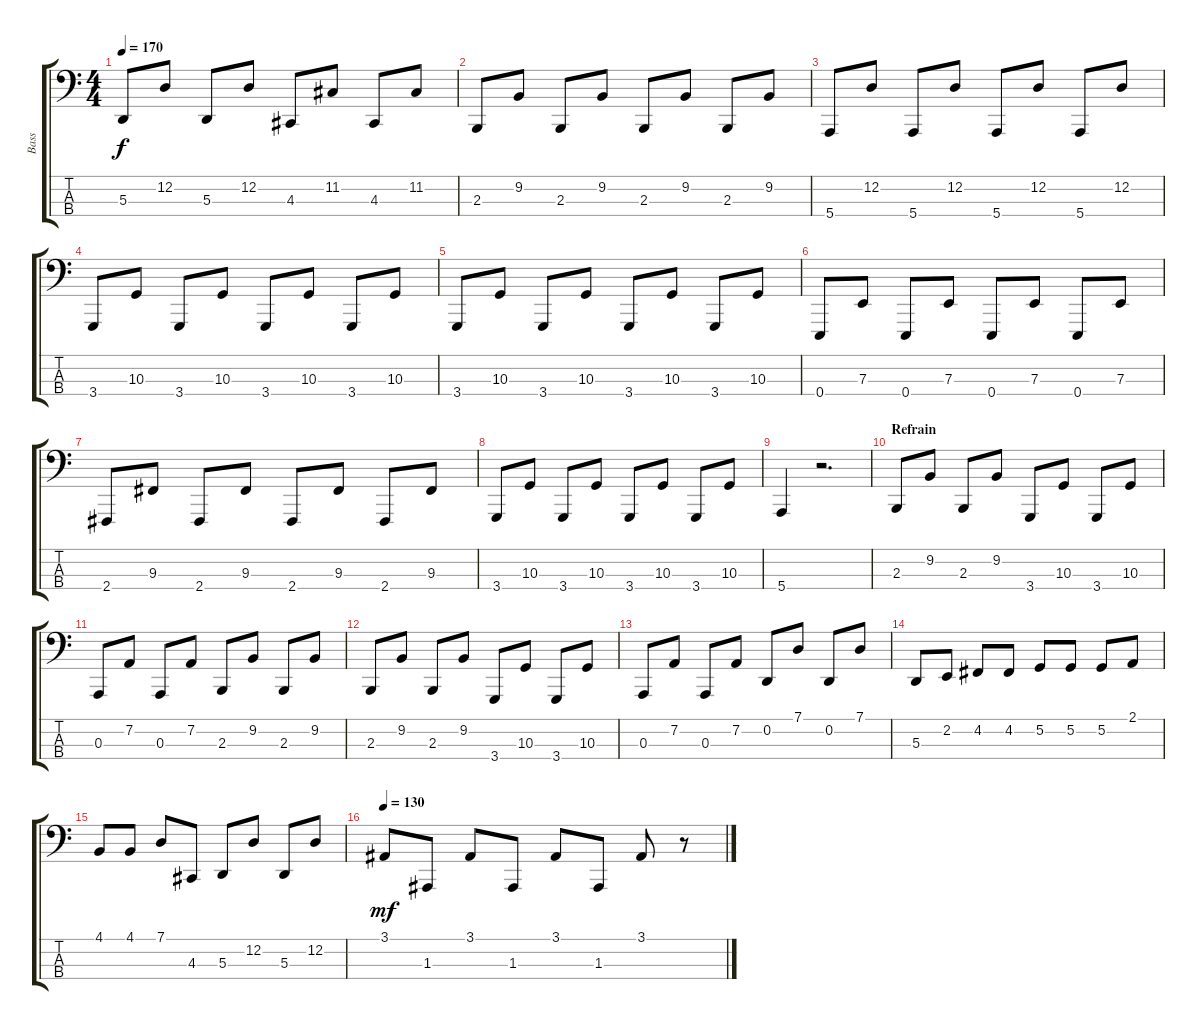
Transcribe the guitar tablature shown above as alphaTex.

\track ("Bass" "Bass") {instrument acousticgrandpiano}
\staff {score tabs}
\tuning (G2 D2 A1 E1) {hide}
\ts (4 4)
\tempo 170
\clef f4
\ks c
5.3.8{dy f} 12.2.8 5.3.8 12.2.8 4.3.8 11.2.8 4.3.8 11.2.8 |
2.3.8 9.2.8 2.3.8 9.2.8 2.3.8 9.2.8 2.3.8 9.2.8 |
5.4.8 12.2.8 5.4.8 12.2.8 5.4.8 12.2.8 5.4.8 12.2.8 |
3.4.8 10.3.8 3.4.8 10.3.8 3.4.8 10.3.8 3.4.8 10.3.8 |
3.4.8 10.3.8 3.4.8 10.3.8 3.4.8 10.3.8 3.4.8 10.3.8 |
0.4.8 7.3.8 0.4.8 7.3.8 0.4.8 7.3.8 0.4.8 7.3.8 |
2.4.8 9.3.8 2.4.8 9.3.8 2.4.8 9.3.8 2.4.8 9.3.8 |
3.4.8 10.3.8 3.4.8 10.3.8 3.4.8 10.3.8 3.4.8 10.3.8 |
5.4.4 r.2{d} |
\section ("" "Refrain")
2.3.8 9.2.8 2.3.8 9.2.8 3.4.8 10.3.8 3.4.8 10.3.8 |
0.3.8 7.2.8 0.3.8 7.2.8 2.3.8 9.2.8 2.3.8 9.2.8 |
2.3.8 9.2.8 2.3.8 9.2.8 3.4.8 10.3.8 3.4.8 10.3.8 |
0.3.8 7.2.8 0.3.8 7.2.8 0.2.8 7.1.8 0.2.8 7.1.8 |
5.3.8 2.2.8 4.2.8 4.2.8 5.2.8 5.2.8 5.2.8 2.1.8 |
4.1.8 4.1.8 7.1.8 4.3.8 5.3.8 12.2.8 5.3.8 12.2.8 |
\tempo 130
3.1.8{dy mf} 1.3.8 3.1.8 1.3.8 3.1.8 1.3.8 3.1.8 r.8
